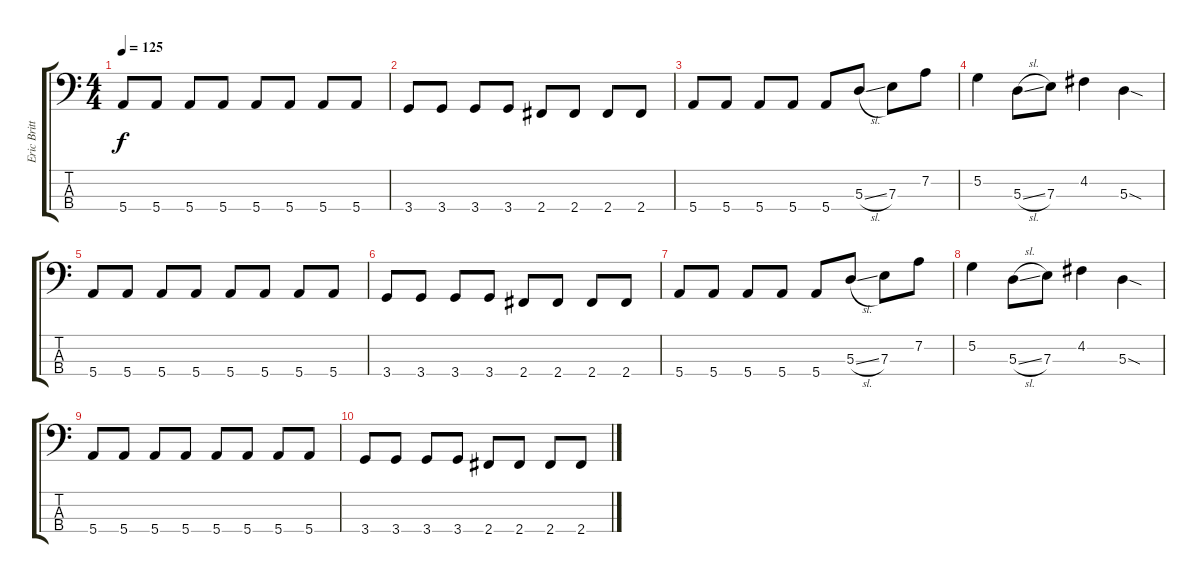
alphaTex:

\track ("Eric Brittingham - Bass" "Eric Britt") {instrument electricbasspick}
\staff {score tabs}
\tuning (G2 D2 A1 E1) {hide}
\ts (4 4)
\tempo 125
\clef f4
\ks c
5.4.8{dy f} 5.4.8 5.4.8 5.4.8 5.4.8 5.4.8 5.4.8 5.4.8 |
3.4.8 3.4.8 3.4.8 3.4.8 2.4.8 2.4.8 2.4.8 2.4.8 |
5.4.8{volume 6} 5.4.8 5.4.8 5.4.8 5.4.8 5.3{sl}.8 7.3.8 7.2.8 |
5.2.4 5.3{sl}.8 7.3.8 4.2.4 5.3{sod}.4 |
5.4.8 5.4.8 5.4.8 5.4.8 5.4.8 5.4.8 5.4.8 5.4.8 |
3.4.8 3.4.8 3.4.8 3.4.8 2.4.8 2.4.8 2.4.8 2.4.8 |
5.4.8{volume 0} 5.4.8 5.4.8 5.4.8 5.4.8 5.3{sl}.8 7.3.8 7.2.8 |
5.2.4 5.3{sl}.8 7.3.8 4.2.4 5.3{sod}.4 |
5.4.8 5.4.8 5.4.8 5.4.8 5.4.8 5.4.8 5.4.8 5.4.8 |
3.4.8 3.4.8 3.4.8 3.4.8 2.4.8 2.4.8 2.4.8 2.4.8
